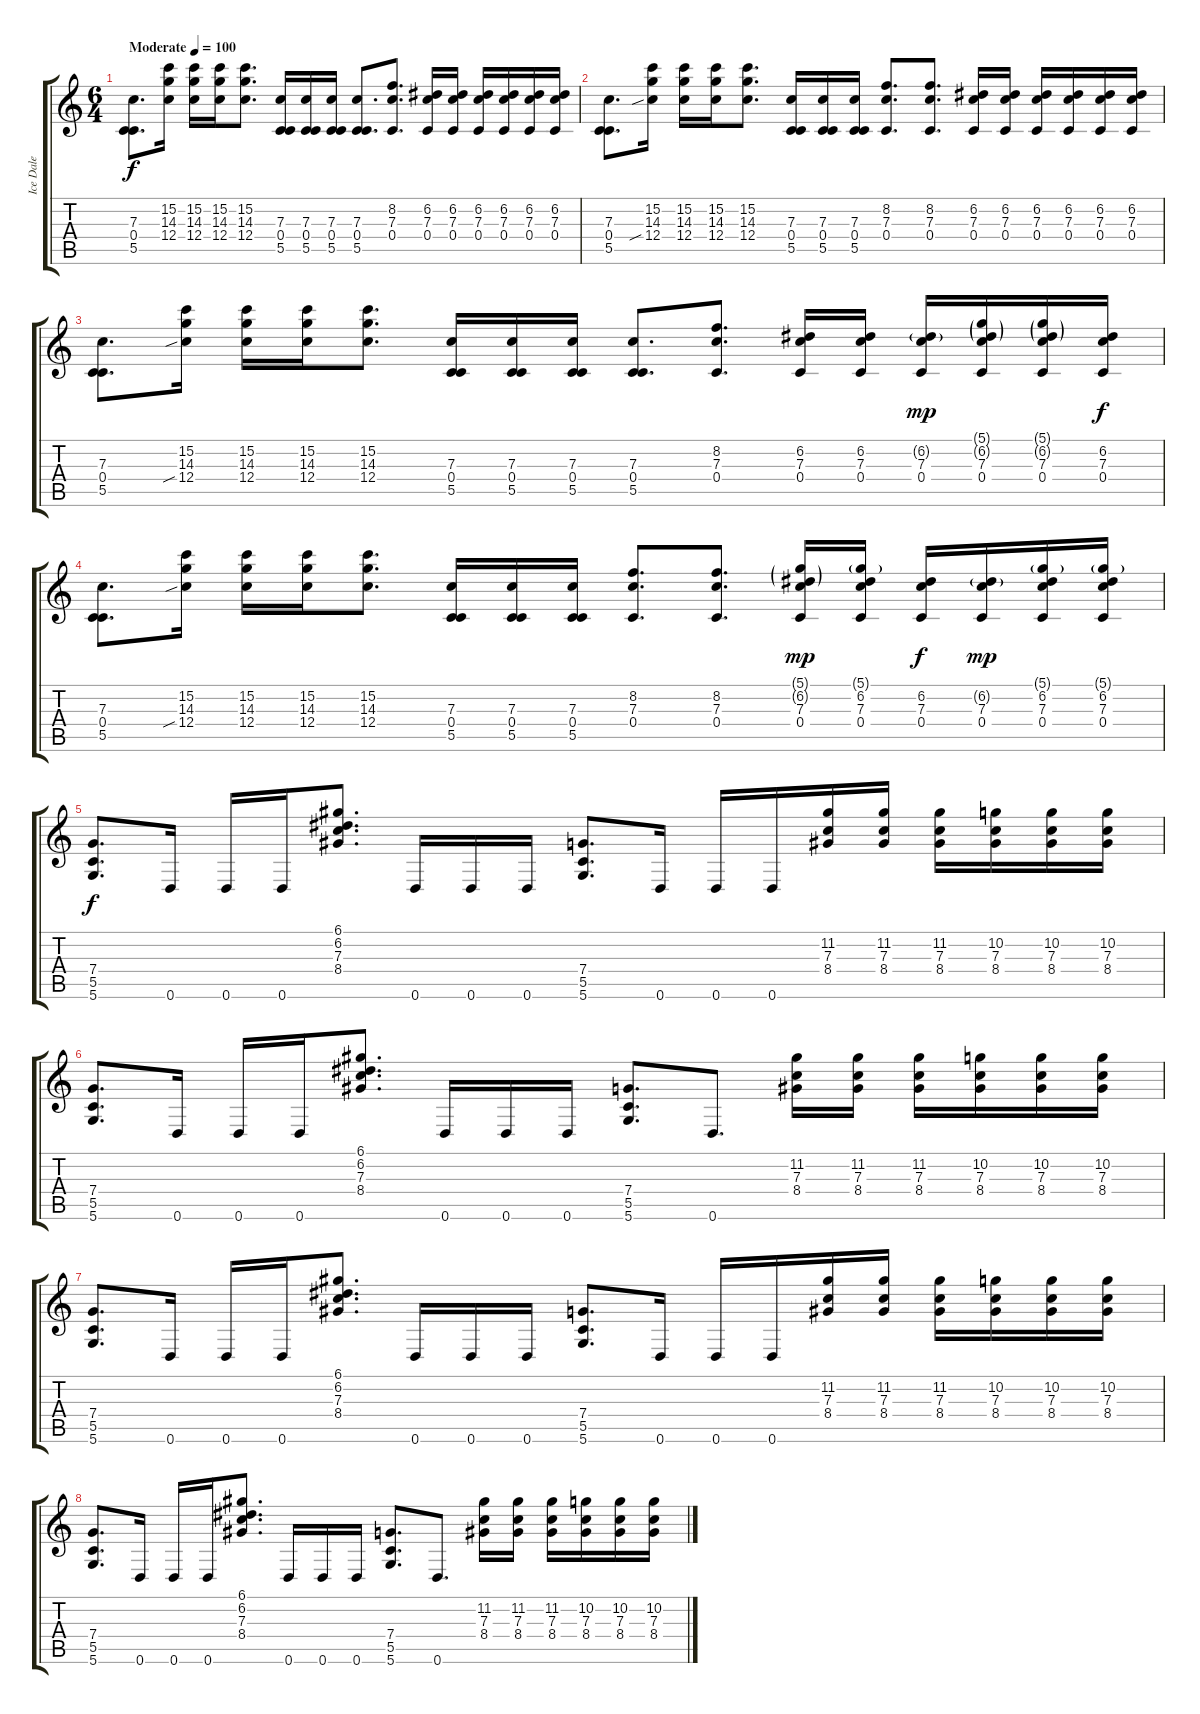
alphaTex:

\track ("Ice Dale" "Ice Dale") {instrument distortionguitar}
\staff {score tabs}
\tuning (D4 A3 F3 C3 G2 D2) {hide}
\ts (6 4)
\tempo (100 "Moderate")
\clef g2
\ks c
(7.3 0.4 5.5).8{d dy f instrument distortionguitar} (15.2 14.3 12.4).16 (15.2 14.3 12.4).16 (15.2 14.3 12.4).16 (15.2 14.3 12.4).8{d} (7.3 0.4 5.5).16 (7.3 0.4 5.5).16 (7.3 0.4 5.5).16 (7.3 0.4 5.5).8{d} (8.2 7.3 0.4).8{d} (6.2 7.3 0.4).16 (6.2 7.3 0.4).16 (6.2 7.3 0.4).16 (6.2 7.3 0.4).16 (6.2 7.3 0.4).16 (6.2 7.3 0.4).16 |
(7.3 0.4 5.5).8{d} (15.2 14.3 12.4{sib}).16 (15.2 14.3 12.4).16 (15.2 14.3 12.4).16 (15.2 14.3 12.4).8{d} (7.3 0.4 5.5).16 (7.3 0.4 5.5).16 (7.3 0.4 5.5).16 (8.2 7.3 0.4).8{d} (8.2 7.3 0.4).8{d} (6.2 7.3 0.4).16 (6.2 7.3 0.4).16 (6.2 7.3 0.4).16 (6.2 7.3 0.4).16 (6.2 7.3 0.4).16 (6.2 7.3 0.4).16 |
(7.3 0.4 5.5).8{d} (15.2 14.3 12.4{sib}).16 (15.2 14.3 12.4).16 (15.2 14.3 12.4).16 (15.2 14.3 12.4).8{d} (7.3 0.4 5.5).16 (7.3 0.4 5.5).16 (7.3 0.4 5.5).16 (7.3 0.4 5.5).8{d} (8.2 7.3 0.4).8{d} (6.2 7.3 0.4).16 (6.2 7.3 0.4).16 (6.2{g} 7.3 0.4).16{dy mp} (5.1{g} 6.2{g} 7.3 0.4).16 (5.1{g} 6.2{g} 7.3 0.4).16 (6.2 7.3 0.4).16{dy f} |
(7.3 0.4 5.5).8{d} (15.2 14.3 12.4{sib}).16 (15.2 14.3 12.4).16 (15.2 14.3 12.4).16 (15.2 14.3 12.4).8{d} (7.3 0.4 5.5).16 (7.3 0.4 5.5).16 (7.3 0.4 5.5).16 (8.2 7.3 0.4).8{d} (8.2 7.3 0.4).8{d} (5.1{g} 6.2{g} 7.3 0.4).16{dy mp} (5.1{g} 6.2 7.3 0.4).16 (6.2 7.3 0.4).16{dy f} (6.2{g} 7.3 0.4).16{dy mp} (5.1{g} 6.2 7.3 0.4).16 (5.1{g} 6.2 7.3 0.4).16 |
(7.4 5.5 5.6).8{d dy f} 0.6.16 0.6.16 0.6.16 (6.1 6.2 7.3 8.4).8{d} 0.6.16 0.6.16 0.6.16 (7.4 5.5 5.6).8{d} 0.6.16 0.6.16 0.6.16 (11.2 7.3 8.4).16 (11.2 7.3 8.4).16 (11.2 7.3 8.4).16 (10.2 7.3 8.4).16 (10.2 7.3 8.4).16 (10.2 7.3 8.4).16 |
(7.4 5.5 5.6).8{d} 0.6.16 0.6.16 0.6.16 (6.1 6.2 7.3 8.4).8{d} 0.6.16 0.6.16 0.6.16 (7.4 5.5 5.6).8{d} 0.6.8{d} (11.2 7.3 8.4).16 (11.2 7.3 8.4).16 (11.2 7.3 8.4).16 (10.2 7.3 8.4).16 (10.2 7.3 8.4).16 (10.2 7.3 8.4).16 |
(7.4 5.5 5.6).8{d} 0.6.16 0.6.16 0.6.16 (6.1 6.2 7.3 8.4).8{d} 0.6.16 0.6.16 0.6.16 (7.4 5.5 5.6).8{d} 0.6.16 0.6.16 0.6.16 (11.2 7.3 8.4).16 (11.2 7.3 8.4).16 (11.2 7.3 8.4).16 (10.2 7.3 8.4).16 (10.2 7.3 8.4).16 (10.2 7.3 8.4).16 |
(7.4 5.5 5.6).8{d} 0.6.16 0.6.16 0.6.16 (6.1 6.2 7.3 8.4).8{d} 0.6.16 0.6.16 0.6.16 (7.4 5.5 5.6).8{d} 0.6.8{d} (11.2 7.3 8.4).16 (11.2 7.3 8.4).16 (11.2 7.3 8.4).16 (10.2 7.3 8.4).16 (10.2 7.3 8.4).16 (10.2 7.3 8.4).16
